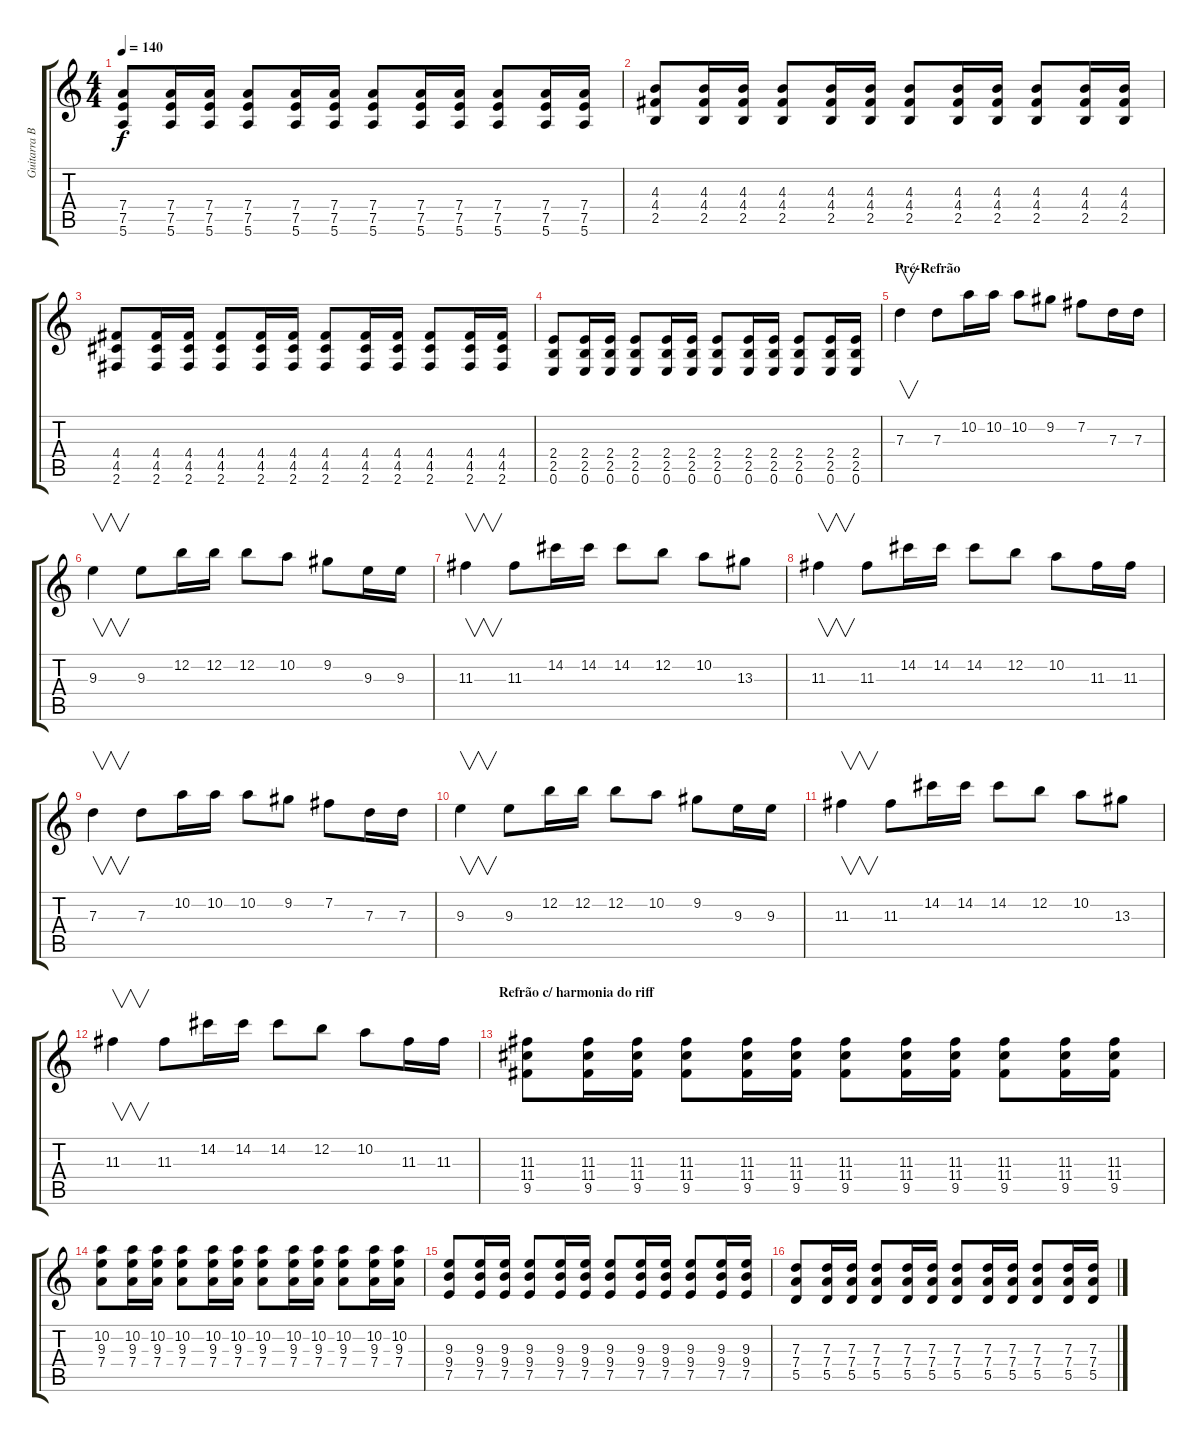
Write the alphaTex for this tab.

\track ("Guitarra Base" "Guitarra B") {instrument overdrivenguitar}
\staff {score tabs}
\tuning (E4 B3 G3 D3 A2 E2) {hide}
\ts (4 4)
\tempo 140
\clef g2
\ks c
(7.4 7.5 5.6).8{dy f} (7.4 7.5 5.6).16 (7.4 7.5 5.6).16 (7.4 7.5 5.6).8 (7.4 7.5 5.6).16 (7.4 7.5 5.6).16 (7.4 7.5 5.6).8 (7.4 7.5 5.6).16 (7.4 7.5 5.6).16 (7.4 7.5 5.6).8 (7.4 7.5 5.6).16 (7.4 7.5 5.6).16 |
(4.3 4.4 2.5).8 (4.3 4.4 2.5).16 (4.3 4.4 2.5).16 (4.3 4.4 2.5).8 (4.3 4.4 2.5).16 (4.3 4.4 2.5).16 (4.3 4.4 2.5).8 (4.3 4.4 2.5).16 (4.3 4.4 2.5).16 (4.3 4.4 2.5).8 (4.3 4.4 2.5).16 (4.3 4.4 2.5).16 |
(4.4 4.5 2.6).8 (4.4 4.5 2.6).16 (4.4 4.5 2.6).16 (4.4 4.5 2.6).8 (4.4 4.5 2.6).16 (4.4 4.5 2.6).16 (4.4 4.5 2.6).8 (4.4 4.5 2.6).16 (4.4 4.5 2.6).16 (4.4 4.5 2.6).8 (4.4 4.5 2.6).16 (4.4 4.5 2.6).16 |
(2.4 2.5 0.6).8 (2.4 2.5 0.6).16 (2.4 2.5 0.6).16 (2.4 2.5 0.6).8 (2.4 2.5 0.6).16 (2.4 2.5 0.6).16 (2.4 2.5 0.6).8 (2.4 2.5 0.6).16 (2.4 2.5 0.6).16 (2.4 2.5 0.6).8 (2.4 2.5 0.6).16 (2.4 2.5 0.6).16 |
\section ("" "Pré-Refrão")
7.3.4{v instrument distortionguitar} 7.3.8 10.2.16 10.2.16 10.2.8 9.2.8 7.2.8 7.3.16 7.3.16 |
9.3.4{v} 9.3.8 12.2.16 12.2.16 12.2.8 10.2.8 9.2.8 9.3.16 9.3.16 |
11.3.4{v} 11.3.8 14.2.16 14.2.16 14.2.8 12.2.8 10.2.8 13.3.8 |
11.3.4{v} 11.3.8 14.2.16 14.2.16 14.2.8 12.2.8 10.2.8 11.3.16 11.3.16 |
7.3.4{v} 7.3.8 10.2.16 10.2.16 10.2.8 9.2.8 7.2.8 7.3.16 7.3.16 |
9.3.4{v} 9.3.8 12.2.16 12.2.16 12.2.8 10.2.8 9.2.8 9.3.16 9.3.16 |
11.3.4{v} 11.3.8 14.2.16 14.2.16 14.2.8 12.2.8 10.2.8 13.3.8 |
11.3.4{v} 11.3.8 14.2.16 14.2.16 14.2.8 12.2.8 10.2.8 11.3.16 11.3.16 |
\section ("" "Refrão c/ harmonia do riff")
(11.3 11.4 9.5).8{instrument overdrivenguitar} (11.3 11.4 9.5).16 (11.3 11.4 9.5).16 (11.3 11.4 9.5).8 (11.3 11.4 9.5).16 (11.3 11.4 9.5).16 (11.3 11.4 9.5).8 (11.3 11.4 9.5).16 (11.3 11.4 9.5).16 (11.3 11.4 9.5).8 (11.3 11.4 9.5).16 (11.3 11.4 9.5).16 |
(10.2 9.3 7.4).8 (10.2 9.3 7.4).16 (10.2 9.3 7.4).16 (10.2 9.3 7.4).8 (10.2 9.3 7.4).16 (10.2 9.3 7.4).16 (10.2 9.3 7.4).8 (10.2 9.3 7.4).16 (10.2 9.3 7.4).16 (10.2 9.3 7.4).8 (10.2 9.3 7.4).16 (10.2 9.3 7.4).16 |
(9.3 9.4 7.5).8 (9.3 9.4 7.5).16 (9.3 9.4 7.5).16 (9.3 9.4 7.5).8 (9.3 9.4 7.5).16 (9.3 9.4 7.5).16 (9.3 9.4 7.5).8 (9.3 9.4 7.5).16 (9.3 9.4 7.5).16 (9.3 9.4 7.5).8 (9.3 9.4 7.5).16 (9.3 9.4 7.5).16 |
(7.3 7.4 5.5).8 (7.3 7.4 5.5).16 (7.3 7.4 5.5).16 (7.3 7.4 5.5).8 (7.3 7.4 5.5).16 (7.3 7.4 5.5).16 (7.3 7.4 5.5).8 (7.3 7.4 5.5).16 (7.3 7.4 5.5).16 (7.3 7.4 5.5).8 (7.3 7.4 5.5).16 (7.3 7.4 5.5).16
